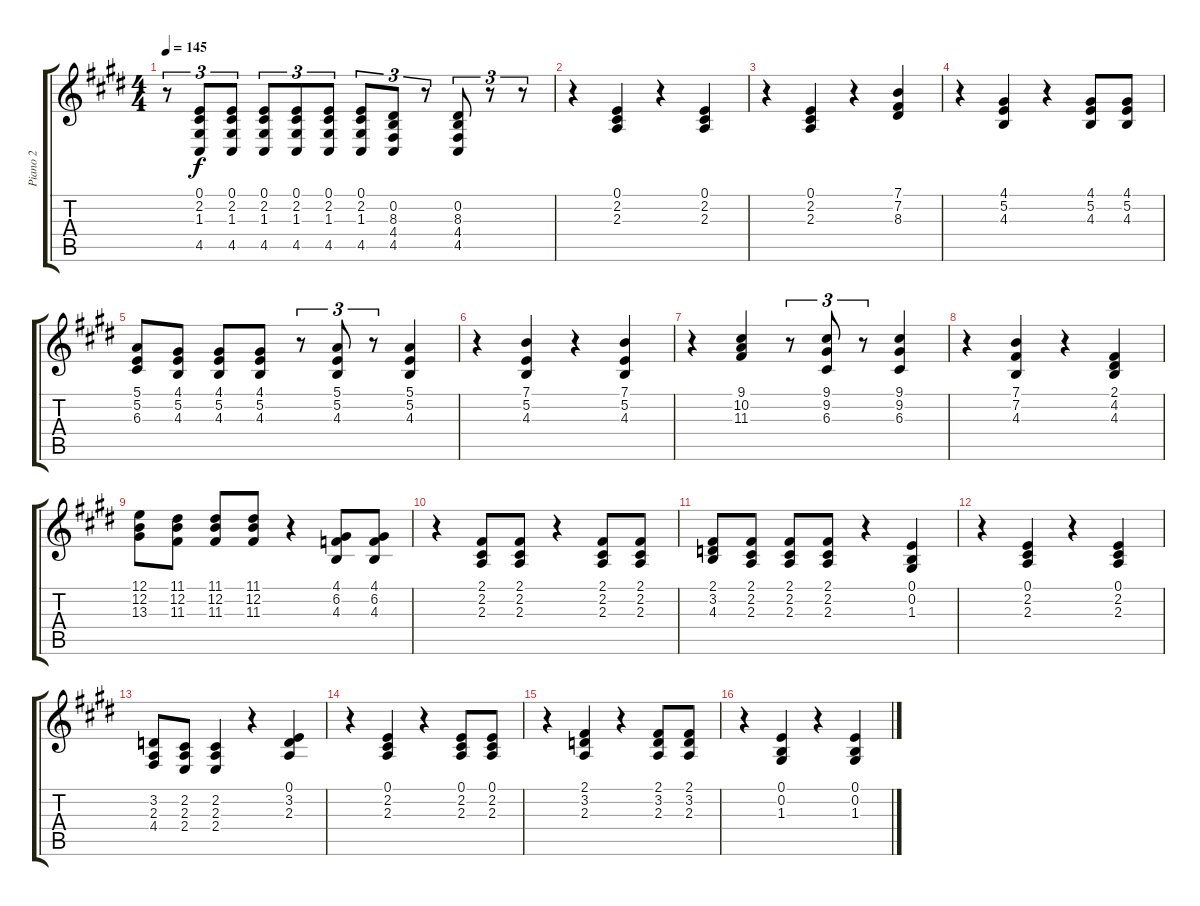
\track ("Piano 2" "Piano 2") {solo instrument acousticgrandpiano}
\staff {score tabs}
\tuning (E4 B3 G3 D3 A2 E2) {hide}
\ts (4 4)
\tempo 145
\clef g2
\ks e
r.8{tu (3 2) dy f} (0.1 2.2 1.3 4.5).8{tu (3 2)} (0.1 2.2 1.3 4.5).8{tu (3 2)} (0.1 2.2 1.3 4.5).8{tu (3 2)} (0.1 2.2 1.3 4.5).8{tu (3 2)} (0.1 2.2 1.3 4.5).8{tu (3 2)} (0.1 2.2 1.3 4.5).8{tu (3 2)} (0.2 8.3 4.4 4.5).8{tu (3 2)} r.8{tu (3 2)} (0.2 8.3 4.4 4.5).8{tu (3 2)} r.8{tu (3 2)} r.8{tu (3 2)} |
r.4 (0.1 2.2 2.3).4 r.4 (0.1 2.2 2.3).4 |
r.4 (0.1 2.2 2.3).4 r.4 (7.1 7.2 8.3).4 |
r.4 (4.1 5.2 4.3).4 r.4 (4.1 5.2 4.3).8 (4.1 5.2 4.3).8 |
(5.1 5.2 6.3).8 (4.1 5.2 4.3).8 (4.1 5.2 4.3).8 (4.1 5.2 4.3).8 r.8{tu (3 2)} (5.1 5.2 4.3).8{tu (3 2)} r.8{tu (3 2)} (5.1 5.2 4.3).4 |
r.4 (7.1 5.2 4.3).4 r.4 (7.1 5.2 4.3).4 |
r.4 (9.1 10.2 11.3).4 r.8{tu (3 2)} (9.1 9.2 6.3).8{tu (3 2)} r.8{tu (3 2)} (9.1 9.2 6.3).4 |
r.4 (7.1 7.2 4.3).4 r.4 (2.1 4.2 4.3).4 |
(12.1 12.2 13.3).8 (11.1 12.2 11.3).8 (11.1 12.2 11.3).8 (11.1 12.2 11.3).8 r.4 (4.1 6.2 4.3).8 (4.1 6.2 4.3).8 |
r.4 (2.1 2.2 2.3).8 (2.1 2.2 2.3).8 r.4 (2.1 2.2 2.3).8 (2.1 2.2 2.3).8 |
(2.1 3.2 4.3).8 (2.1 2.2 2.3).8 (2.1 2.2 2.3).8 (2.1 2.2 2.3).8 r.4 (0.1 0.2 1.3).4 |
r.4 (0.1 2.2 2.3).4 r.4 (0.1 2.2 2.3).4 |
(3.2 2.3 4.4).8 (2.2 2.3 2.4).8 (2.2 2.3 2.4).4 r.4 (0.1 3.2 2.3).4 |
r.4 (0.1 2.2 2.3).4 r.4 (0.1 2.2 2.3).8 (0.1 2.2 2.3).8 |
r.4 (2.1 3.2 2.3).4 r.4 (2.1 3.2 2.3).8 (2.1 3.2 2.3).8 |
r.4 (0.1 0.2 1.3).4 r.4 (0.1 0.2 1.3).4
